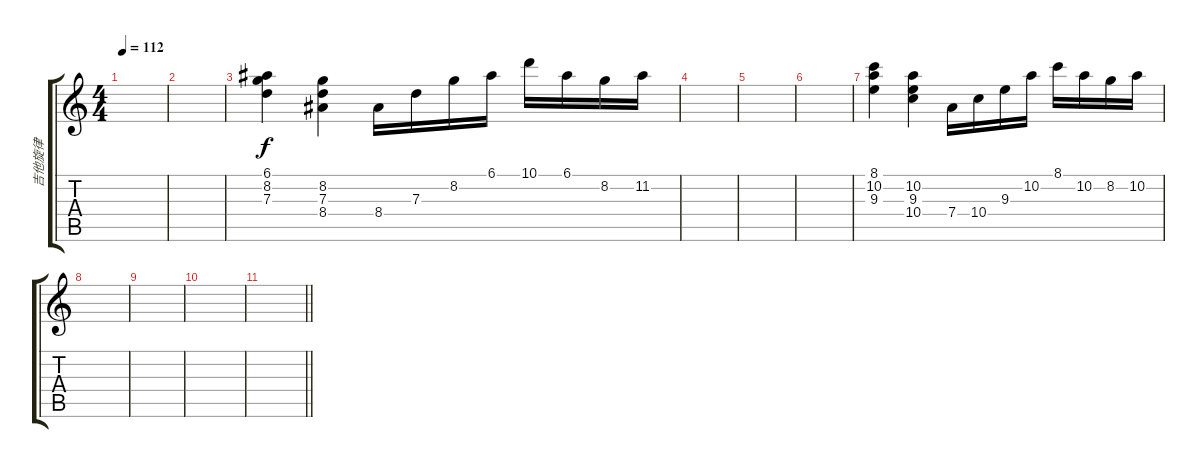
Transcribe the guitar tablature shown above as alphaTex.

\track ("吉他旋律" "吉他旋律") {instrument acousticguitarnylon}
\staff {score tabs}
\tuning (E4 B3 G3 D3 A2 E2) {hide}
\ts (4 4)
\tempo 112
\clef g2
\ks c
|
|
(6.1 8.2 7.3).4 (8.2 7.3 8.4).4 8.4.16 7.3.16 8.2.16 6.1.16 10.1.16 6.1.16 8.2.16 11.2.16 |
|
|
|
(8.1 10.2 9.3).4 (10.2 9.3 10.4).4 7.4.16 10.4.16 9.3.16 10.2.16 8.1.16 10.2.16 8.2.16 10.2.16 |
|
|
|
\barLineRight lightlight
